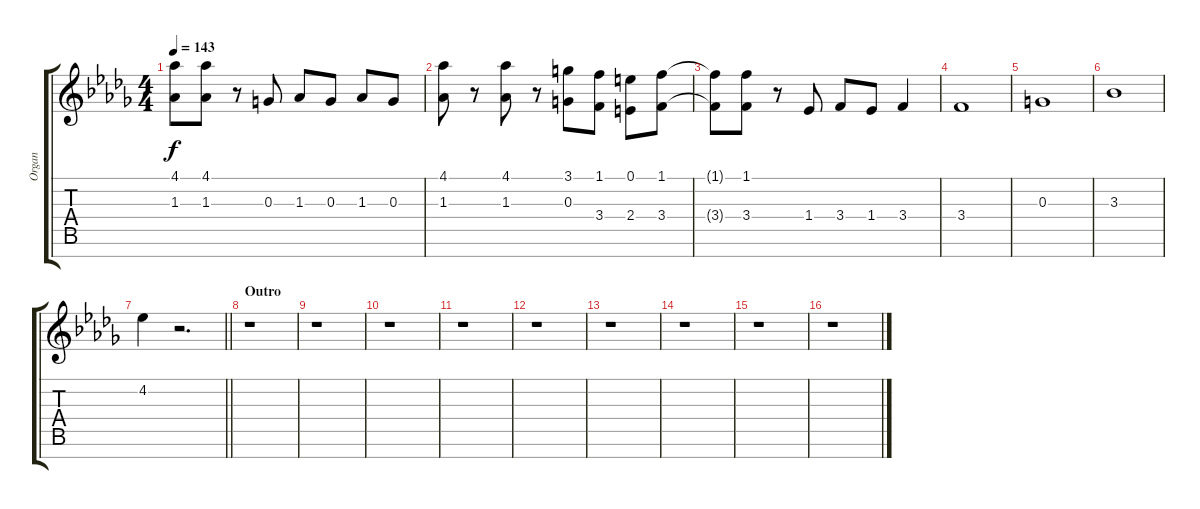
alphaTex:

\track ("Organ" "Organ") {instrument rockorgan}
\staff {score tabs}
\tuning (E5 B4 G4 D4 A3 E3 B2) {hide}
\ts (4 4)
\tempo 143
\clef g2
\ks db
(4.1{t} 1.3{t}).8{dy f} (4.1 1.3).8 r.8 0.3.8 1.3.8 0.3.8 1.3.8 0.3.8 |
(4.1 1.3).8 r.8 (4.1 1.3).8 r.8 (3.1 0.3).8 (1.1 3.4).8 (0.1 2.4).8 (1.1 3.4).8 |
(1.1{t} 3.4{t}).8 (1.1 3.4).8 r.8 1.4.8 3.4.8 1.4.8 3.4.4 |
3.4.1 |
0.3.1 |
3.3.1 |
\barLineRight lightlight
4.2.4 r.2{d} |
\section ("" "Outro")
r.1 |
r.1 |
r.1 |
r.1 |
r.1 |
r.1 |
r.1 |
r.1 |
r.1
